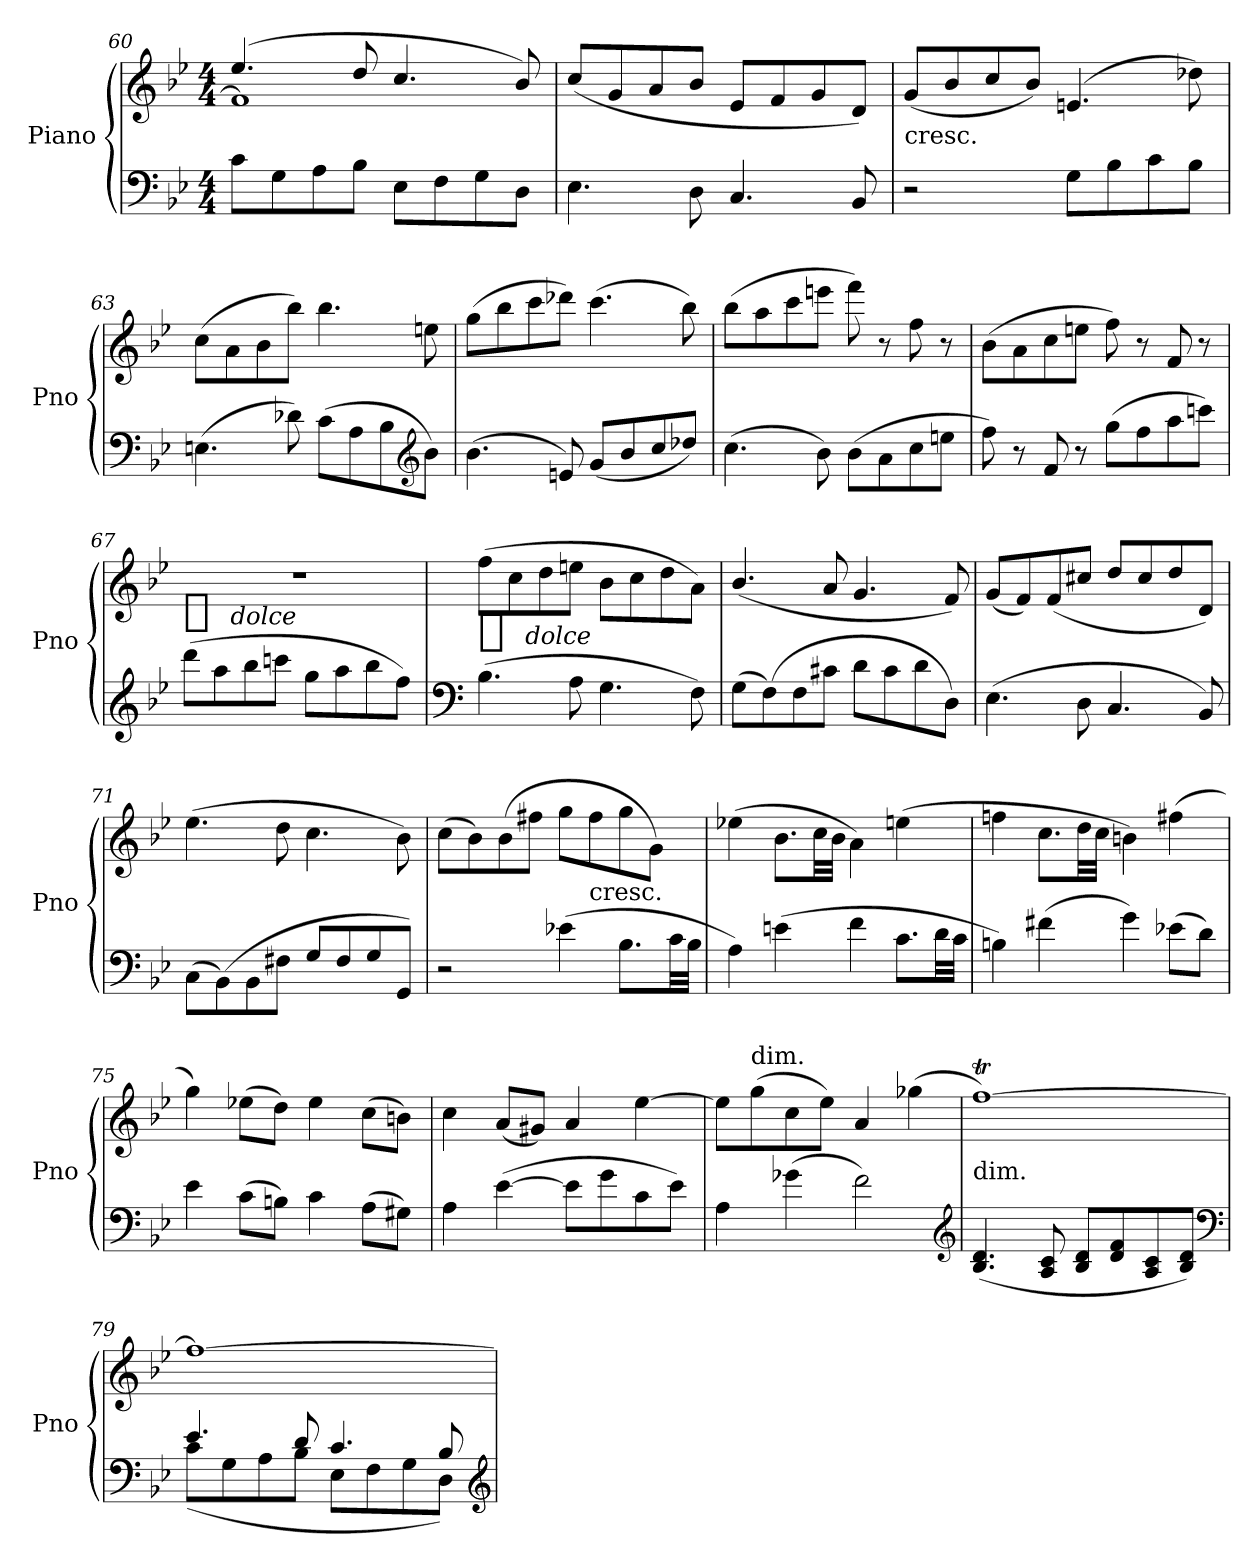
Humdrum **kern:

**kern	**kern	**dynam
*part1	*part1	*part1
*staff2	*staff1	*staff1/2
*I"Piano	*	*
*I'Pno	*	*
*clefF4	*clefG2	*
*k[b-e-]	*k[b-e-]	*
*M4/4	*M4/4	*
=60	=60	=60
*	*^	*
8cL	(4.ee-	1f]	.
8G	.	.	.
8A	.	.	.
8B-J	8dd	.	.
8E-L	4.cc	.	.
8F	.	.	.
8G	.	.	.
8DJ	8b-)	.	.
*	*v	*v	*
=61	=61	=61
4.E-	(8ccL	.
.	8g	.
.	8a	.
8D	8b-J	.
4.C	8e-L	.
.	8f	.
.	8g	.
8BB-	8dJ)	.
=62	=62	=62
!	!LO:TX:c:t=cresc.	!
2r	(8gL	.
.	8b-	.
.	8cc	.
.	8b-J)	.
8GL	(4.en	.
8B-	.	.
8c	.	.
8B-J	8dd-X)	.
=63	=63	=63
(4.En	(8ccL	.
.	8a	.
.	8b-	.
8d-X)	8bb-J)	.
(8cL	4.bb-	.
8A	.	.
8B-	.	.
*clefG2	*	*
8b-J)	8een	.
=64	=64	=64
(<4.b-	(8ggL	.
.	8bb-	.
.	8ccc	.
8en)	8ddd-XJ)	.
(8g/L	(4.ccc	.
8b-/	.	.
8cc/	.	.
8dd-X/J)	8bb-)	.
=65	=65	=65
(4.cc	(8bb-L	.
.	8aa	.
.	8ccc	.
8b-)	8eeenJ	.
(8b-L	8fff)	.
8a	8r	.
8cc	8ff	.
8eenJ	8r	.
=66	=66	=66
8ff)	(8b-L	.
8r	8a	.
8f	8cc	.
8r	8eenJ	.
(8ggL	8ff)	.
8ff	8r	.
8aa	8f	.
8cccnJ)	8r	.
=67	=67	=67
!	!	!LO:DY:t=%s dolce
(8dddL	1r	p
8aa	.	.
8bb-	.	.
8cccnJ	.	.
8ggL	.	.
8aa	.	.
8bb-	.	.
8ffJ)	.	.
=68	=68	=68
*clefF4	*	*
!	!	!LO:DY:t=%s dolce
(4.B-	(8ffL	p
.	8cc	.
.	8dd	.
8A	8eenJ	.
4.G	8b-L	.
.	8cc	.
.	8dd	.
8F)	8aJ)	.
=69	=69	=69
(8GL	(>4.b-/	.
(8F)	.	.
8F	.	.
8c#XJ	8a	.
8dL	4.g	.
8c#	.	.
8d	.	.
8DJ)	8f)	.
=70	=70	=70
(4.E-	(8gL	.
.	8f)	.
.	(8f	.
8D	8cc#XJ	.
4.C	8dd/L	.
.	8cc#/	.
.	8dd/	.
8BB-)	8d/J)	.
=71	=71	=71
(8CL	(4.ee-	.
(8BB-)	.	.
8BB-	.	.
8F#XJ	8dd	.
8GL	4.cc	.
8F#	.	.
8G	.	.
8GGJ)	8b-)	.
=72	=72	=72
2r	(8ccL	.
.	8b-)	.
.	(8b-	.
.	8ff#XJ	.
(4e-X	8ggL	.
!	!LO:TX:c:t=cresc.	!
.	8ff#	.
8.B-L	8gg	.
.	8gJ)	.
32cLL	.	.
32B-JJJ	.	.
=73	=73	=73
4A)	(4ee-X	.
(4en	8.b-L	.
.	32ccLL	.
.	32b-JJJ	.
4f	4a\)	.
8.cL	(4een	.
32dLL	.	.
32cJJJ	.	.
=74	=74	=74
4Bn)	4ffn	.
(4f#X	8.ccL	.
.	32ddLL	.
.	32ccJJJ	.
4g)	4bn)	.
(8e-XL	(4ff#X	.
8dJ)	.	.
=75	=75	=75
4e-	4gg)	.
(8cL	(8ee-XL	.
8BnJ)	8ddJ)	.
4c	4ee-	.
(8AL	(8ccL	.
8G#XJ)	8bnJ)	.
=76	=76	=76
4A	4cc	.
([4e-	(8aL	.
.	8g#XJ)	.
8e-L]	4a	.
8g	.	.
8c	[4ee-	.
8e-J)	.	.
=77	=77	=77
4A	8ee-L]	.
!	!LO:TX:a:t=dim.	!
.	(8gg	.
(4g-X	8cc	.
.	8ee-J)	.
2f)	4a	.
.	(4gg-X	.
*clefG2	*	*
=78	=78	=78
!	!LO:TX:c:t=dim.	!
(4.B- 4.d	[1ffT)	.
8A 8c	.	.
8B- 8dL	.	.
8d 8f	.	.
8A 8c	.	.
8B- 8dJ)	.	.
*clefF4	*	*
=79	=79	=79
*^	*	*
4.e-	(8cL	1ff_	.
.	8G	.	.
.	8A	.	.
8d	8B-J	.	.
4.c	8E-L	.	.
.	8F	.	.
.	8G	.	.
8B-	8DJ)	.	.
*v	*v	*	*
*clefG2	*	*
=	=	=
*-	*-	*-
